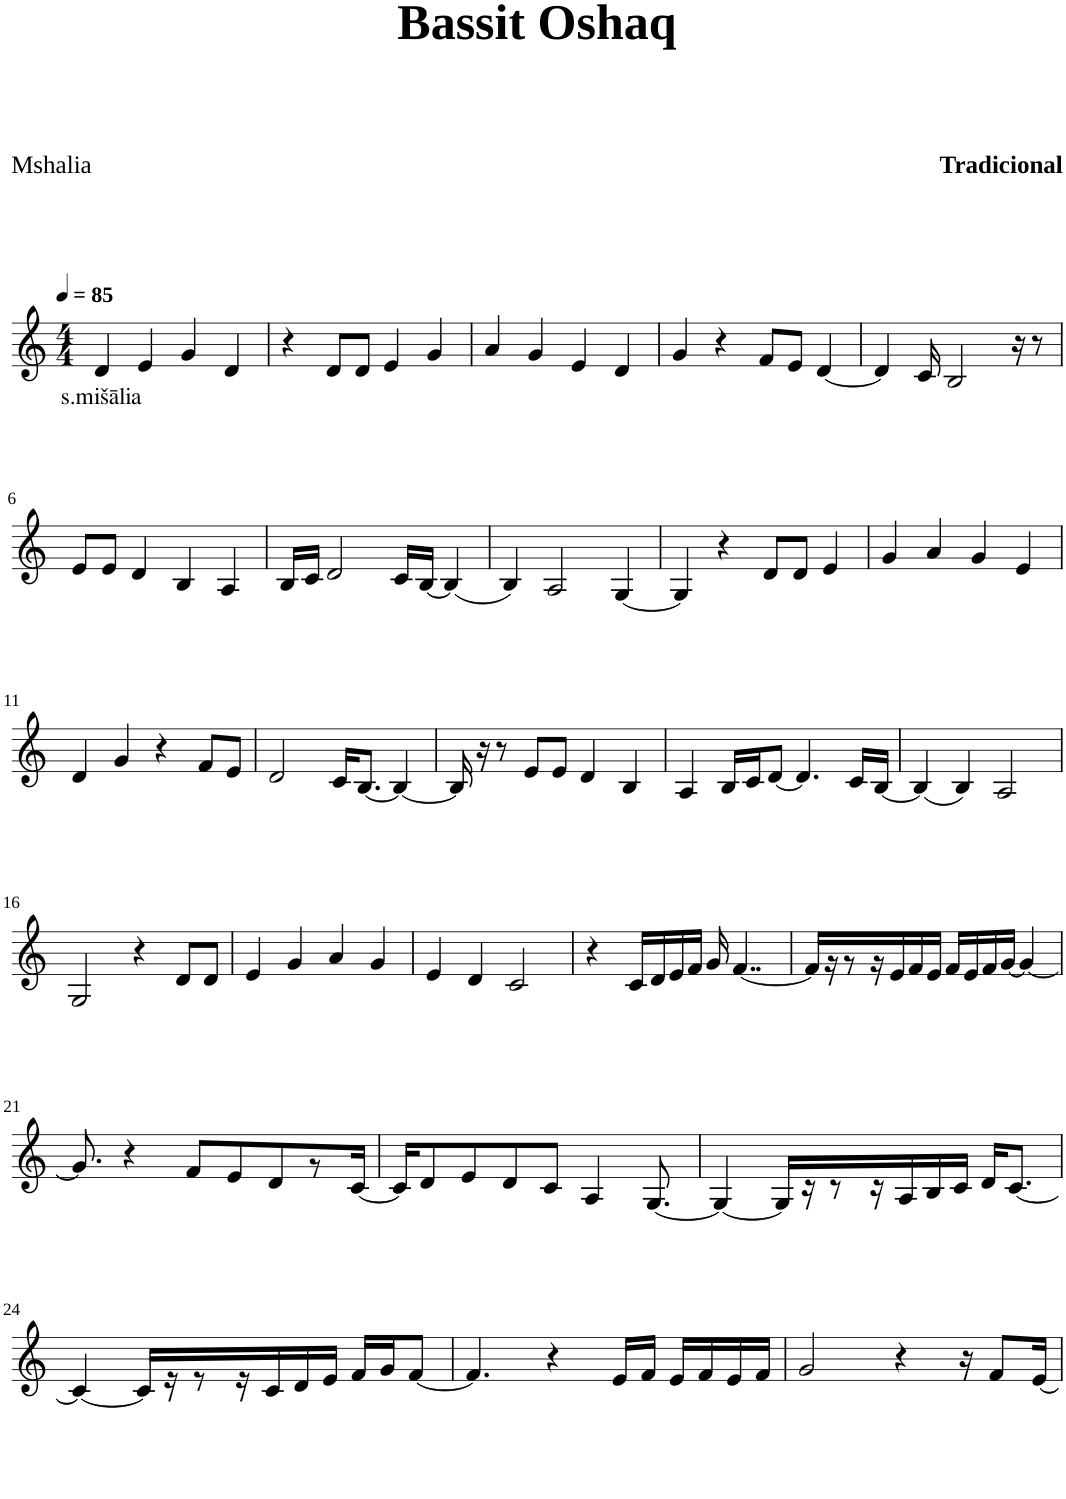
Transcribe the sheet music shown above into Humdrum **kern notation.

**kern	**text
*part1	*part1
*staff1	*staff1
*I"Violin	*
*clefG2	*
*k[]	*
*M4/4	*
*MM85	*
=1	=1
!	!LO:LY:b
4d/	s.mišālia
4e/	.
4g/	.
4d/	.
=2	=2
4r	.
8d/L	.
8d/J	.
4e/	.
4g/	.
=3	=3
4a/	.
4g/	.
4e/	.
4d/	.
=4	=4
4g/	.
4r	.
8f/L	.
8e/J	.
[4d/	.
=5	=5
4d/]	.
16c/	.
2B/	.
16r	.
8r	.
!!LO:LB:g=z
=6	=6
8e/L	.
8e/J	.
4d/	.
4B/	.
4A/	.
=7	=7
16B/LL	.
16c/JJ	.
2d/	.
16c/LL	.
[16B/JJ	.
(4B/]	.
=8	=8
4B/)	.
2A/	.
[4G/	.
=9	=9
4G/]	.
4r	.
8d/L	.
8d/J	.
4e/	.
=10	=10
4g/	.
4a/	.
4g/	.
4e/	.
!!LO:LB:g=z
=11	=11
4d/	.
4g/	.
4r	.
8f/L	.
8e/J	.
=12	=12
2d/	.
16c/KL	.
[8.B/J	.
4B/_	.
=13	=13
16B/]	.
16r	.
8r	.
8e/L	.
8e/J	.
4d/	.
4B/	.
=14	=14
4A/	.
16B/LL	.
16c/J	.
[8d/J	.
4.d/]	.
16c/LL	.
[16B/JJ	.
=15	=15
(4B/]	.
4B/)	.
2A/	.
!!LO:LB:g=z
=16	=16
2G/	.
4r	.
8d/L	.
8d/J	.
=17	=17
4e/	.
4g/	.
4a/	.
4g/	.
=18	=18
4e/	.
4d/	.
2c/	.
=19	=19
4r	.
16c/LL	.
16d/	.
16e/	.
16f/JJ	.
16g/	.
[4..f/	.
=20	=20
16f/LL]	.
16r	.
8r	.
16r	.
16e/	.
16f/	.
16e/JJ	.
16f/LL	.
16e/	.
16f/	.
[16g/JJ	.
4g/_	.
!!LO:LB:g=z
=21	=21
8.g/]	.
4r	.
8f/L	.
8e/	.
8d/	.
8r	.
[16c/Jk	.
=22	=22
16c/KL]	.
8d/	.
8e/	.
8d/	.
8c/J	.
4A/	.
[8.G/	.
=23	=23
4G/_	.
16G/LL]	.
16r	.
8r	.
16r	.
16A/	.
16B/	.
16c/JJ	.
16d/KL	.
[8.c/J	.
!!LO:LB:g=z
=24	=24
4c/_	.
16c/LL]	.
16r	.
8r	.
16r	.
16c/	.
16d/	.
16e/JJ	.
16f/LL	.
16g/J	.
[8f/J	.
=25	=25
4.f/]	.
4r	.
16e/LL	.
16f/JJ	.
16e/LL	.
16f/	.
16e/	.
16f/JJ	.
=26	=26
2g/	.
4r	.
16r	.
8f/L	.
[16e/Jk	.
=	=
*-	*-
